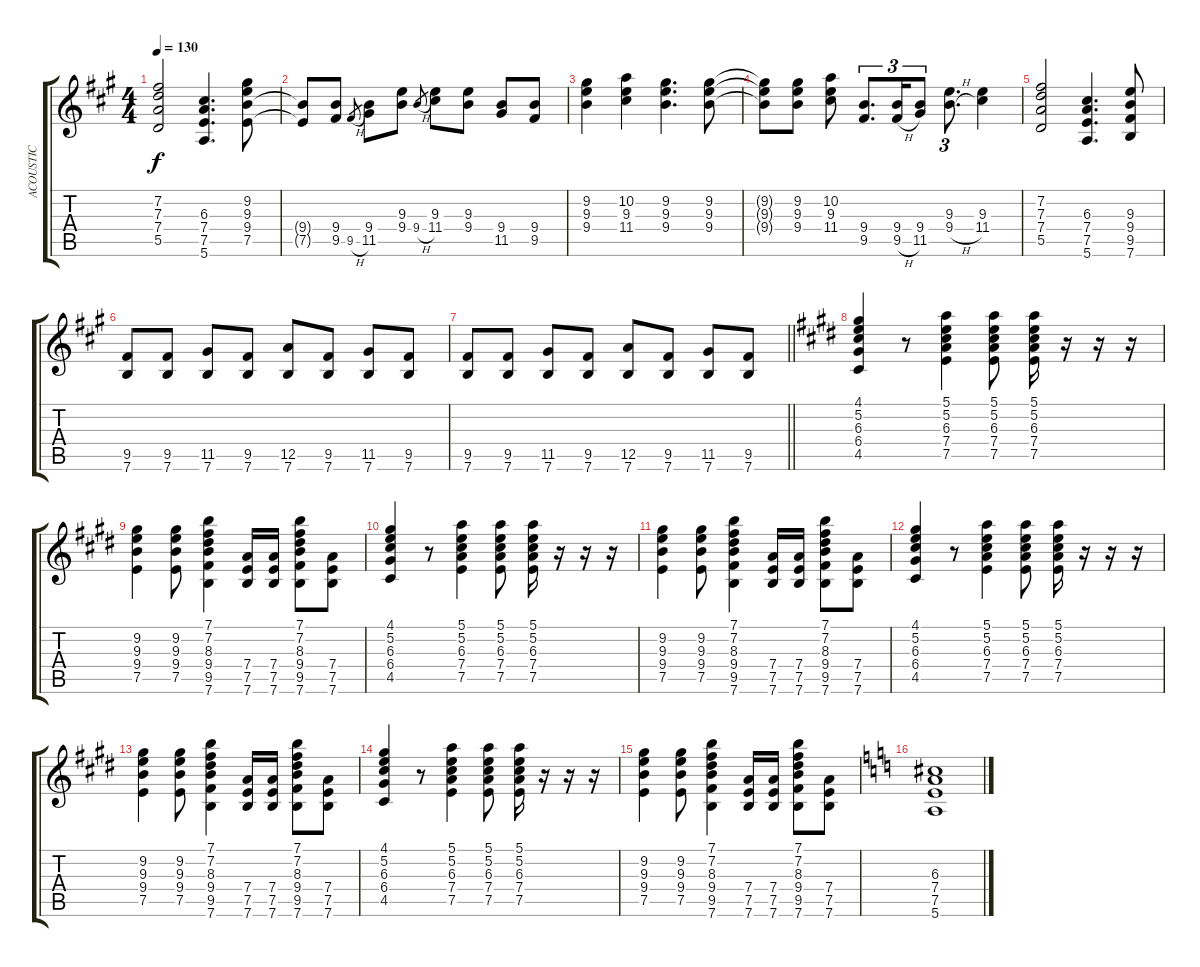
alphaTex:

\track ("ACOUSTIC" "ACOUSTIC") {instrument acousticguitarsteel}
\staff {score tabs}
\tuning (E4 B3 G3 D3 A2 E2) {hide}
\ts (4 4)
\tempo 130
\clef g2
\ks a
(7.2 7.3 7.4 5.5).2{dy f} (6.3 7.4 7.5 5.6).4{d} (9.2 9.3 9.4 7.5).8 |
(9.4{t} 7.5{t}).8 (9.4 9.5).8 9.5{h}.8{gr} (9.4 11.5).8 (9.3 9.4).8 9.4{h}.8{gr} (9.3 11.4).8 (9.3 9.4).8 (9.4 11.5).8 (9.4 9.5).8 |
(9.2 9.3 9.4).4 (10.2 9.3 11.4).4 (9.2 9.3 9.4).4{d} (9.2 9.3 9.4).8 |
(9.2{t} 9.3{t} 9.4{t}).8 (9.2 9.3 9.4).8 (10.2 9.3 11.4).8 (9.4 9.5).8{d tu (3 2)} (9.4 9.5{h}).16{tu (3 2)} (9.4 11.5).8{tu (3 2)} (9.3 9.4{h}).8{d tu (3 2)} (9.3 11.4).4 |
(7.2 7.3 7.4 5.5).2 (6.3 7.4 7.5 5.6).4{d} (9.3 9.4 9.5 7.6).8 |
(9.5 7.6).8 (9.5 7.6).8 (11.5 7.6).8 (9.5 7.6).8 (12.5 7.6).8 (9.5 7.6).8 (11.5 7.6).8 (9.5 7.6).8 |
\barLineRight lightlight
(9.5 7.6).8 (9.5 7.6).8 (11.5 7.6).8 (9.5 7.6).8 (12.5 7.6).8 (9.5 7.6).8 (11.5 7.6).8 (9.5 7.6).8 |
\ks e
(4.1 5.2 6.3 6.4 4.5).4 r.8 (5.1 5.2 6.3 7.4 7.5).4 (5.1 5.2 6.3 7.4 7.5).8 (5.1 5.2 6.3 7.4 7.5).16 r.16 r.16 r.16 |
\ks c#minor
(9.2 9.3 9.4 7.5).4 (9.2 9.3 9.4 7.5).8 (7.1 7.2 8.3 9.4 9.5 7.6).4 (7.4 7.5 7.6).16 (7.4 7.5 7.6).16 (7.1 7.2 8.3 9.4 9.5 7.6).8 (7.4 7.5 7.6).8 |
\ks e
(4.1 5.2 6.3 6.4 4.5).4 r.8 (5.1 5.2 6.3 7.4 7.5).4 (5.1 5.2 6.3 7.4 7.5).8 (5.1 5.2 6.3 7.4 7.5).16 r.16 r.16 r.16 |
\ks c#minor
(9.2 9.3 9.4 7.5).4 (9.2 9.3 9.4 7.5).8 (7.1 7.2 8.3 9.4 9.5 7.6).4 (7.4 7.5 7.6).16 (7.4 7.5 7.6).16 (7.1 7.2 8.3 9.4 9.5 7.6).8 (7.4 7.5 7.6).8 |
(4.1 5.2 6.3 6.4 4.5).4 r.8 (5.1 5.2 6.3 7.4 7.5).4 (5.1 5.2 6.3 7.4 7.5).8 (5.1 5.2 6.3 7.4 7.5).16 r.16 r.16 r.16 |
(9.2 9.3 9.4 7.5).4 (9.2 9.3 9.4 7.5).8 (7.1 7.2 8.3 9.4 9.5 7.6).4 (7.4 7.5 7.6).16 (7.4 7.5 7.6).16 (7.1 7.2 8.3 9.4 9.5 7.6).8 (7.4 7.5 7.6).8 |
\ks e
(4.1 5.2 6.3 6.4 4.5).4 r.8 (5.1 5.2 6.3 7.4 7.5).4 (5.1 5.2 6.3 7.4 7.5).8 (5.1 5.2 6.3 7.4 7.5).16 r.16 r.16 r.16 |
\ks c#minor
(9.2 9.3 9.4 7.5).4 (9.2 9.3 9.4 7.5).8 (7.1 7.2 8.3 9.4 9.5 7.6).4 (7.4 7.5 7.6).16 (7.4 7.5 7.6).16 (7.1 7.2 8.3 9.4 9.5 7.6).8 (7.4 7.5 7.6).8 |
\ks c
(6.3 7.4 7.5 5.6).1
